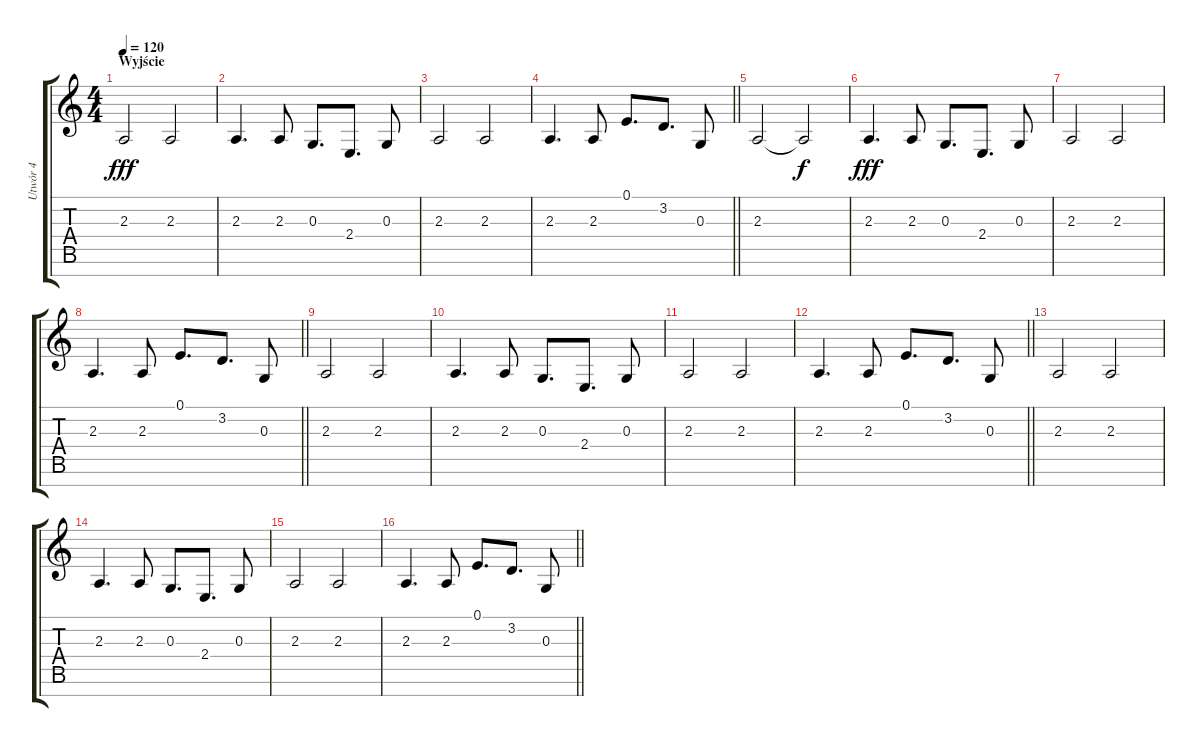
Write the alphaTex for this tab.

\track ("Utwór 4" "Utwór 4") {instrument altosax}
\staff {score tabs}
\tuning (E4 B3 G3 D3 A2 E2 B1) {hide}
\ts (4 4)
\section ("" "Wyjście")
\tempo 120
\clef g2
\ks c
2.3.2{dy fff} 2.3.2 |
2.3.4{d} 2.3.8 0.3.8{d} 2.4.8{d} 0.3.8 |
2.3.2 2.3.2 |
\barLineRight lightlight
2.3.4{d} 2.3.8 0.1.8{d} 3.2.8{d} 0.3.8 |
2.3.2 2.3{t}.2{dy f} |
2.3.4{d dy fff} 2.3.8 0.3.8{d} 2.4.8{d} 0.3.8 |
2.3.2 2.3.2 |
\barLineRight lightlight
2.3.4{d} 2.3.8 0.1.8{d} 3.2.8{d} 0.3.8 |
2.3.2 2.3.2 |
2.3.4{d} 2.3.8 0.3.8{d} 2.4.8{d} 0.3.8 |
2.3.2 2.3.2 |
\barLineRight lightlight
2.3.4{d} 2.3.8 0.1.8{d} 3.2.8{d} 0.3.8 |
2.3.2 2.3.2 |
2.3.4{d} 2.3.8 0.3.8{d} 2.4.8{d} 0.3.8 |
2.3.2 2.3.2 |
\barLineRight lightlight
2.3.4{d} 2.3.8 0.1.8{d} 3.2.8{d} 0.3.8
